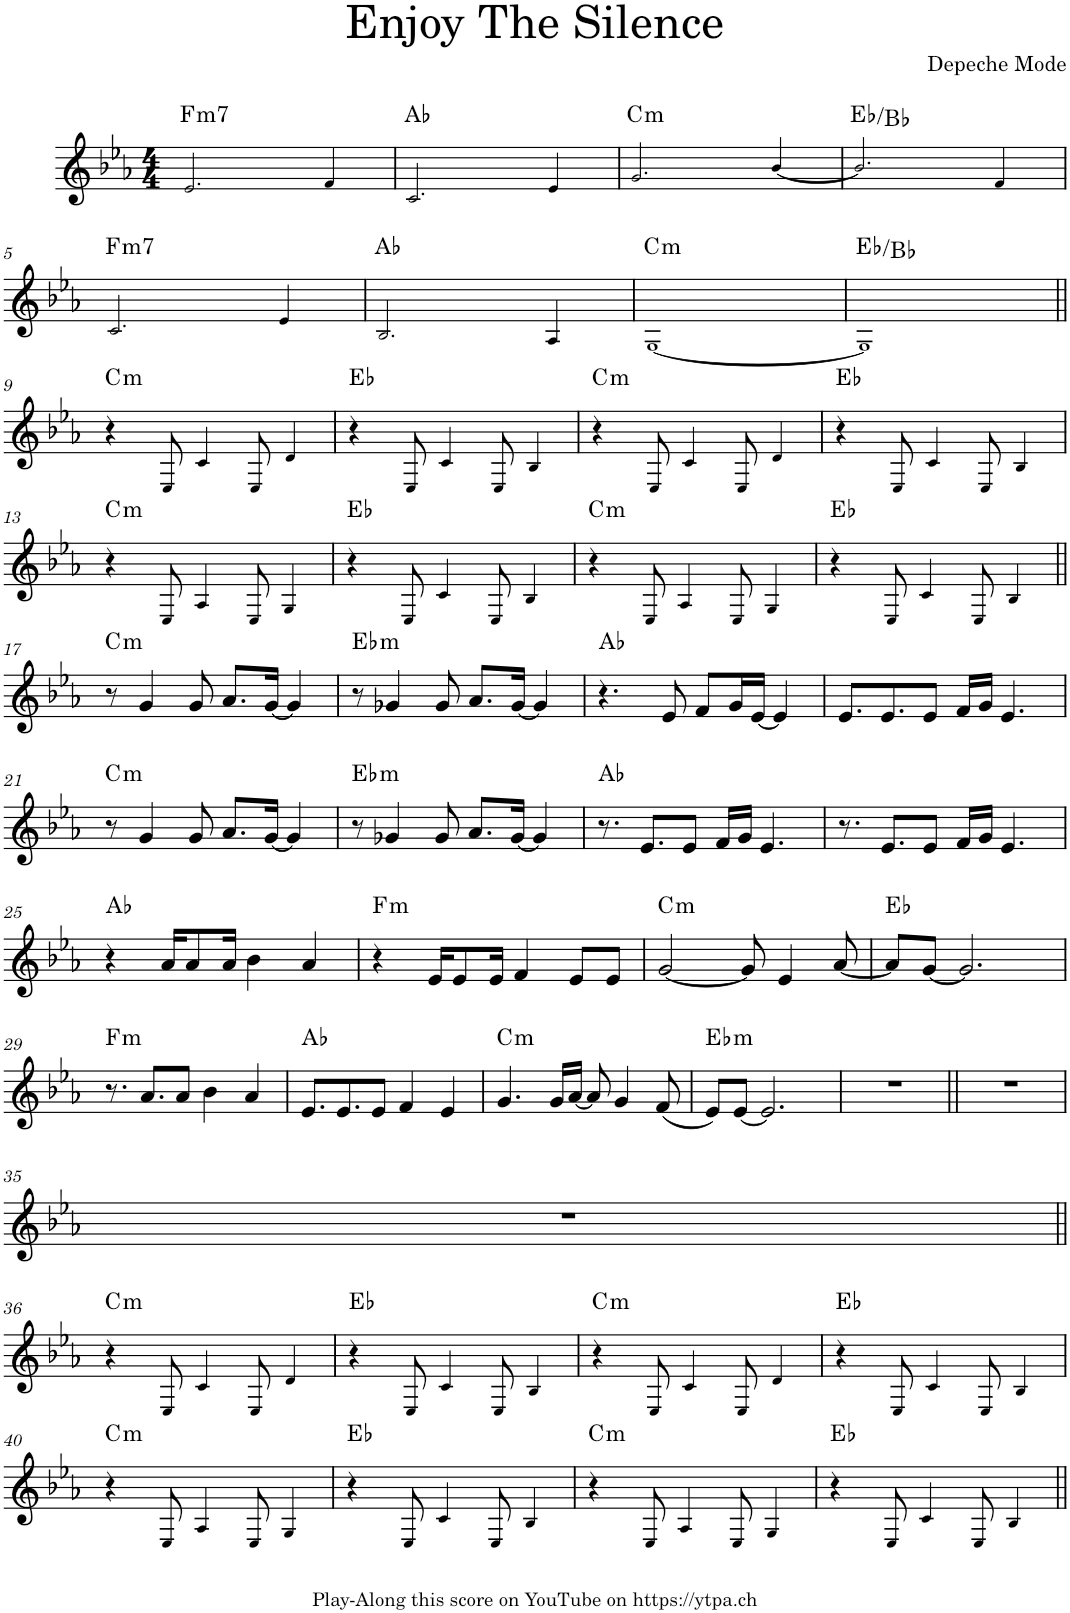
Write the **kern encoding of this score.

**kern	**harte
*part1	*part1
*staff1	*
*I"Piano	*
*I'Pno.	*
*clefG2	*
*k[b-e-a-]	*
*M4/4	*
=1	=1
!	!LO:H:kt=m7
2.e-!/	F:min7
4f!/	.
=2	=2
2.c!/	Ab:maj
4e-!/	.
=3	=3
!	!LO:H:kt=m
2.g!/	C:min
[4b-!/	.
=4	=4
2.b-!/]	Eb:maj/5
4f!/	.
!!LO:LB:g=z
=5	=5
!	!LO:H:kt=m7
2.c!/	F:min7
4e-!/	.
=6	=6
2.B-!/	Ab:maj
4A-!/	.
=7	=7
!	!LO:H:kt=m
[1G!	C:min
=8	=8
1G!]	Eb:maj/5
!!LO:LB:g=z
=9||	=9||
!	!LO:H:kt=m
4r	C:min
8E-!/	.
4c!/	.
8E-!/	.
4d!/	.
=10	=10
4r	Eb:maj
8E-!/	.
4c!/	.
8E-!/	.
4B-!/	.
=11	=11
!	!LO:H:kt=m
4r	C:min
8E-!/	.
4c!/	.
8E-!/	.
4d!/	.
=12	=12
4r	Eb:maj
8E-!/	.
4c!/	.
8E-!/	.
4B-!/	.
!!LO:LB:g=z
=13	=13
!	!LO:H:kt=m
4r	C:min
8E-!/	.
4A-!/	.
8E-!/	.
4G!/	.
=14	=14
4r	Eb:maj
8E-!/	.
4c!/	.
8E-!/	.
4B-!/	.
=15	=15
!	!LO:H:kt=m
4r	C:min
8E-!/	.
4A-!/	.
8E-!/	.
4G!/	.
=16	=16
4r	Eb:maj
8E-!/	.
4c!/	.
8E-!/	.
4B-!/	.
!!LO:LB:g=z
=17||	=17||
!	!LO:H:kt=m
8r	C:min
4g/	.
8g/	.
8.a-/L	.
[16g/Jk	.
4g/]	.
=18	=18
!	!LO:H:kt=m
8r	Eb:min
4g-X/	.
8g-/	.
8.a-/L	.
[16g-/Jk	.
4g-/]	.
=19	=19
4.r	Ab:maj
8e-/	.
8f/L	.
16g/L	.
[16e-/JJ	.
4e-/]	.
=20	=20
8.e-/L	.
8.e-/	.
8e-/J	.
16f/LL	.
16g/JJ	.
4.e-/	.
!!LO:LB:g=z
=21	=21
!	!LO:H:kt=m
8r	C:min
4g/	.
8g/	.
8.a-/L	.
[16g/Jk	.
4g/]	.
=22	=22
!	!LO:H:kt=m
8r	Eb:min
4g-X/	.
8g-/	.
8.a-/L	.
[16g-/Jk	.
4g-/]	.
=23	=23
8.r	Ab:maj
8.e-/L	.
8e-/J	.
16f/LL	.
16g/JJ	.
4.e-/	.
=24	=24
8.r	.
8.e-/L	.
8e-/J	.
16f/LL	.
16g/JJ	.
4.e-/	.
!!LO:LB:g=z
=25	=25
4r	Ab:maj
16a-/KL	.
8a-/	.
16a-/Jk	.
4b-\	.
4a-/	.
=26	=26
!	!LO:H:kt=m
4r	F:min
16e-/KL	.
8e-/	.
16e-/Jk	.
4f/	.
8e-/L	.
8e-/J	.
=27	=27
!	!LO:H:kt=m
[2g/	C:min
8g/]	.
4e-/	.
[8a-/	.
=28	=28
8a-/L]	Eb:maj
[8g/J	.
2.g/]	.
!!LO:LB:g=z
=29	=29
!	!LO:H:kt=m
8.r	F:min
8.a-/L	.
8a-/J	.
4b-\	.
4a-/	.
=30	=30
8.e-/L	Ab:maj
8.e-/	.
8e-/J	.
4f/	.
4e-/	.
=31	=31
!	!LO:H:kt=m
4.g/	C:min
16g/LL	.
[16a-/JJ	.
8a-/]	.
4g/	.
(8f/	.
=32	=32
!	!LO:H:kt=m
8e-/L)	Eb:min
[8e-/J	.
2.e-/]	.
=33	=33
1r	.
=34||	=34||
1r	.
!!LO:LB:g=z
=35	=35
1r	.
!!LO:LB:g=z
=36||	=36||
!	!LO:H:kt=m
4r	C:min
8E-!/	.
4c!/	.
8E-!/	.
4d!/	.
=37	=37
4r	Eb:maj
8E-!/	.
4c!/	.
8E-!/	.
4B-!/	.
=38	=38
!	!LO:H:kt=m
4r	C:min
8E-!/	.
4c!/	.
8E-!/	.
4d!/	.
=39	=39
4r	Eb:maj
8E-!/	.
4c!/	.
8E-!/	.
4B-!/	.
!!LO:LB:g=z
=40	=40
!	!LO:H:kt=m
4r	C:min
8E-!/	.
4A-!/	.
8E-!/	.
4G!/	.
=41	=41
4r	Eb:maj
8E-!/	.
4c!/	.
8E-!/	.
4B-!/	.
=42	=42
!	!LO:H:kt=m
4r	C:min
8E-!/	.
4A-!/	.
8E-!/	.
4G!/	.
=43	=43
4r	Eb:maj
8E-!/	.
4c!/	.
8E-!/	.
4B-!/	.
=||	=||
*-	*-
